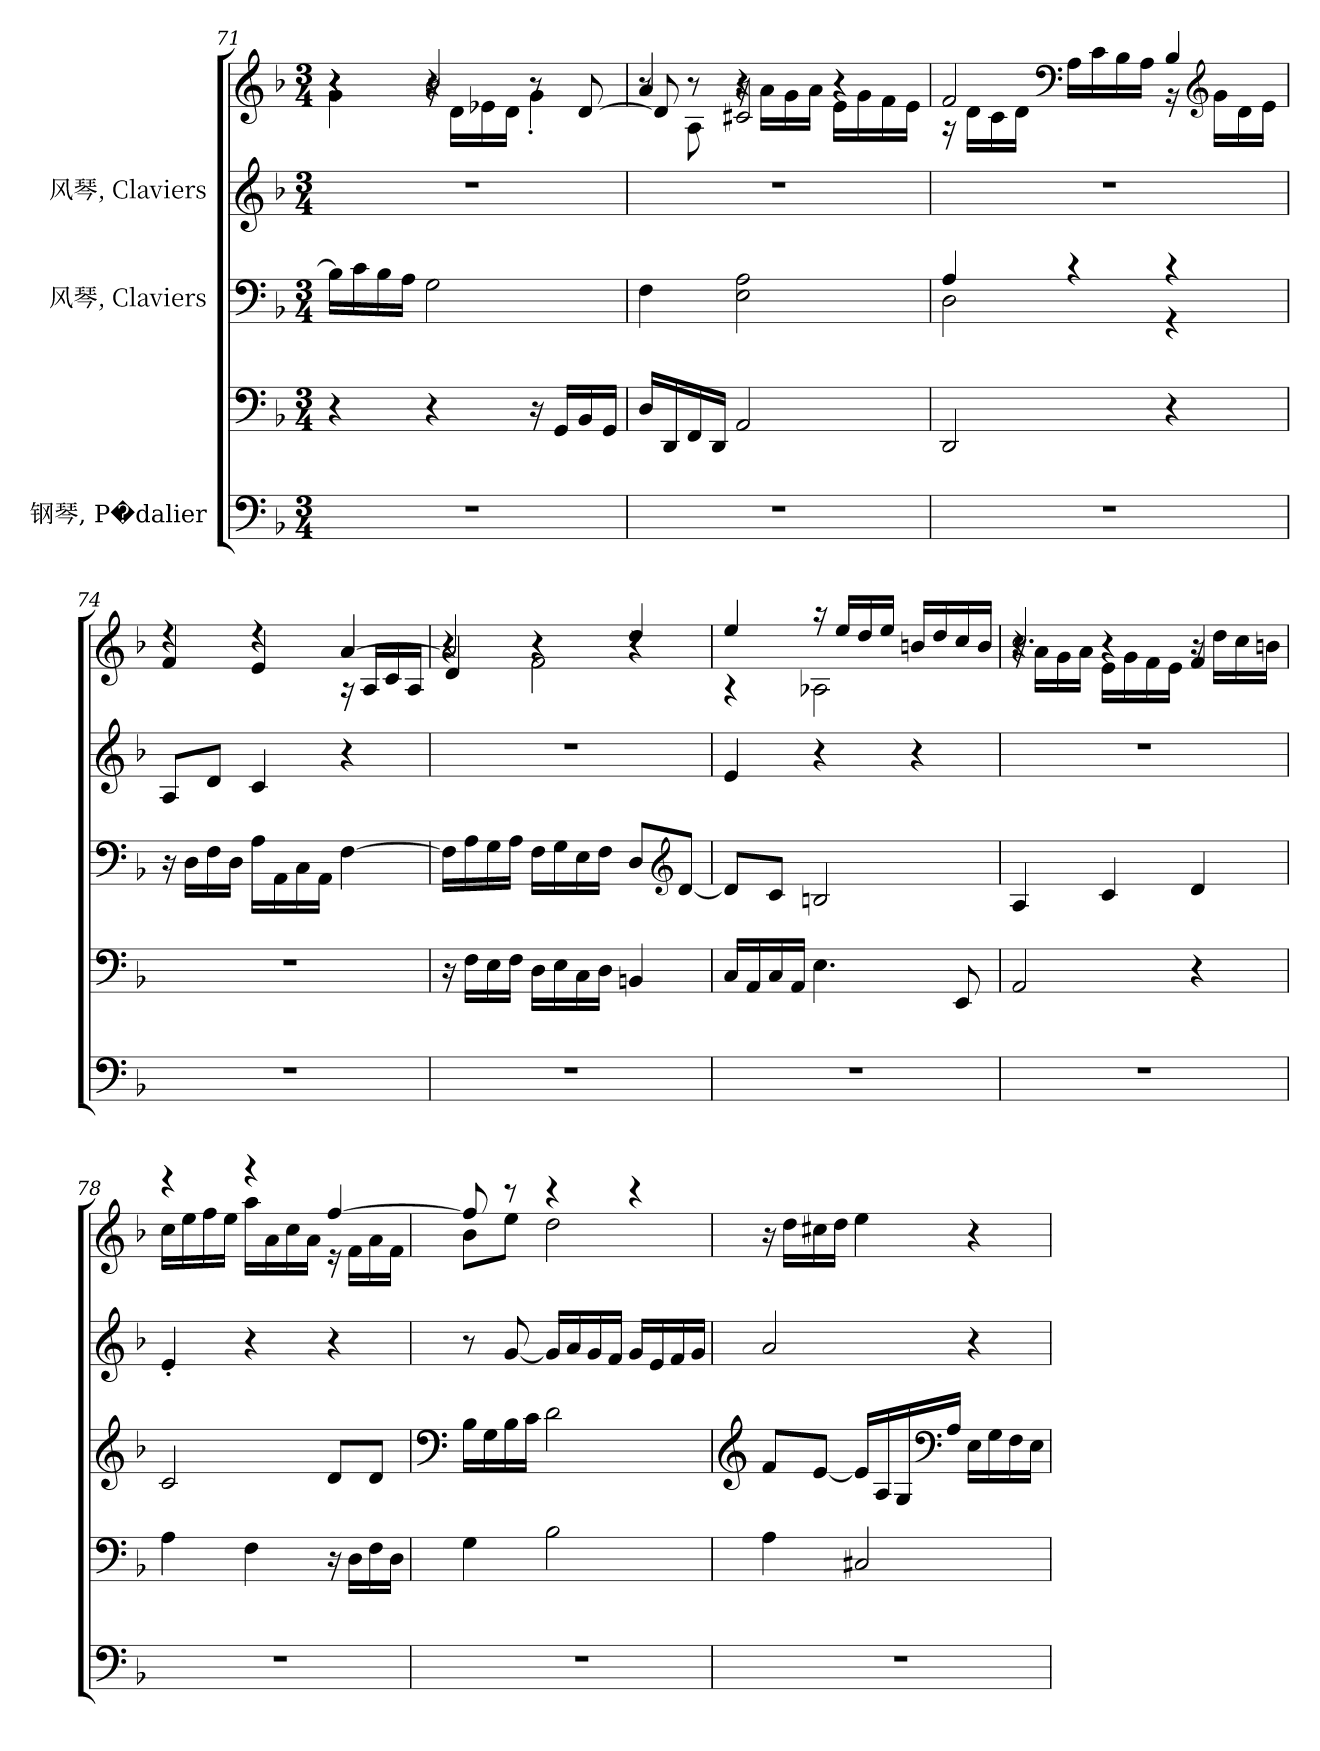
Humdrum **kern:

**kern	**kern	**kern	**kern	**kern
*part3	*part3	*part2	*part1	*part1
*staff5	*staff4	*staff3	*staff2	*staff1
*I"钢琴, P�dalier	*	*I"风琴, Claviers	*I"风琴, Claviers	*
!!LO:LB:g=z
*clefF4	*clefF4	*clefF4	*clefG2	*clefG2
*k[b-]	*k[b-]	*k[b-]	*k[b-]	*k[b-]
*M3/4	*M3/4	*M3/4	*M3/4	*M3/4
=71	=71	=71	=71	=71
*	*	*	*	*^
*	*	*	*	*	*^
2.r	4r	16B-\LL]	2.r	4r	4g\	4r
.	.	16c\	.	.	.	.
.	.	16B-\	.	.	.	.
.	.	16A\JJ	.	.	.	.
.	4r	2G\	.	2b-/	16r	4r
.	.	.	.	.	16d\LL	.
.	.	.	.	.	16e-X\	.
.	.	.	.	.	16d\JJ	.
.	16r	.	.	.	4g'\	8r
.	16GG/LL	.	.	.	.	.
.	16BB-/	.	.	.	.	[8d/
.	16GG/JJ	.	.	.	.	.
=72	=72	=72	=72	=72	=72	=72
2.r	16D/LL	4F\	2.r	4a/	8r	8d/]
.	16DD/	.	.	.	.	.
.	16FF/	.	.	.	8A\	8r
.	16DD/JJ	.	.	.	.	.
.	2AA/	2E\ 2A\	.	2c#X/	16r	4r
.	.	.	.	.	16a\LL	.
.	.	.	.	.	16g\	.
.	.	.	.	.	16a\JJ	.
.	.	.	.	.	16e\LL	4r
.	.	.	.	.	16g\	.
.	.	.	.	.	16f\	.
.	.	.	.	.	16e\JJ	.
*	*	*	*	*	*v	*v
=73	=73	=73	=73	=73	=73
*	*	*^	*	*	*
2.r	2DD/	4A/	2D\	2.r	2f/	16r
.	.	.	.	.	.	16d\LL
.	.	.	.	.	.	16c\
.	.	.	.	.	.	16d\JJ
*	*	*	*	*	*clefF4	*
.	.	4r	.	.	.	16A\LL
.	.	.	.	.	.	16c\
.	.	.	.	.	.	16B-\
.	.	.	.	.	.	16A\JJ
.	4r	4r	4r	.	4B-/	16r
*	*	*	*	*	*clefG2	*
.	.	.	.	.	.	16g\LL
.	.	.	.	.	.	16d\
.	.	.	.	.	.	16e\JJ
*	*	*v	*v	*	*	*
!!LO:PB:g=z	!!
=74	=74	=74	=74	=74	=74
2.r	2.r	16r	8A/L	4r	4f/
.	.	16D\LL	.	.	.
.	.	16F\	8d/J	.	.
.	.	16D\JJ	.	.	.
.	.	16A\LL	4c/	4r	4e/
.	.	16AA\	.	.	.
.	.	16C\	.	.	.
.	.	16AA\JJ	.	.	.
.	.	[4F\	4r	[4a/	16r
.	.	.	.	.	16A/LL
.	.	.	.	.	16c/
.	.	.	.	.	16A/JJ
=75	=75	=75	=75	=75	=75
*	*	*	*	*	*^
2.r	16r	16F\LL]	2.r	2a/]	4r	4d/
.	16F\LL	16A\	.	.	.	.
.	16E\	16G\	.	.	.	.
.	16F\JJ	16A\JJ	.	.	.	.
.	16D\LL	16F\LL	.	.	2f\	4r
.	16E\	16G\	.	.	.	.
.	16C\	16E\	.	.	.	.
.	16D\JJ	16F\JJ	.	.	.	.
.	4BBn/	8D/L	.	4r	.	4dd/
*	*	*clefG2	*	*	*	*
.	.	[8d/J	.	.	.	.
*	*	*	*	*	*v	*v
=76	=76	=76	=76	=76	=76
2.r	16C/LL	8d/L]	4e/	4ee/	4r
.	16AA/	.	.	.	.
.	16C/	8c/J	.	.	.
.	16AA/JJ	.	.	.	.
.	4.E\	2Bn/	4r	16r	2A-X\
.	.	.	.	16ee/LL	.
.	.	.	.	16dd/	.
.	.	.	.	16ee/JJ	.
.	.	.	4r	16bn/LL	.
.	.	.	.	16dd/	.
.	8EE/	.	.	16cc/	.
.	.	.	.	16b/JJ	.
!!LO:LB:g=z
=77	=77	=77	=77	=77	=77
*	*	*	*	*	*^
2.r	2AA/	4A/	2.r	2.cc/	16r	4r
.	.	.	.	.	16a\LL	.
.	.	.	.	.	16g\	.
.	.	.	.	.	16a\JJ	.
.	.	4c/	.	.	16e\LL	4r
.	.	.	.	.	16g\	.
.	.	.	.	.	16f\	.
.	.	.	.	.	16e\JJ	.
.	4r	4d/	.	.	16r	4f/
.	.	.	.	.	16dd\LL	.
.	.	.	.	.	16cc\	.
.	.	.	.	.	16bn\JJ	.
*	*	*	*	*	*v	*v
=78	=78	=78	=78	=78	=78
2.r	4A\	2c/	4e'/	4r	16cc\LL
.	.	.	.	.	16ee\
.	.	.	.	.	16ff\
.	.	.	.	.	16ee\JJ
.	4F\	.	4r	4r	16aa\LL
.	.	.	.	.	16a\
.	.	.	.	.	16cc\
.	.	.	.	.	16a\JJ
.	16r	8d/L	4r	[4ff/	16r
.	16D\LL	.	.	.	16f\LL
.	16F\	8d/J	.	.	16a\
.	16D\JJ	.	.	.	16f\JJ
=79	=79	=79	=79	=79	=79
*	*	*clefF4	*	*	*
2.r	4G\	16B-\LL	8r	8ff/]	8b-\L
.	.	16G\	.	.	.
.	.	16B-\	[8g/	8r	8ee\J
.	.	16c\JJ	.	.	.
.	2B-\	2d\	16g/LL]	4r	2dd\
.	.	.	16a/	.	.
.	.	.	16g/	.	.
.	.	.	16f/JJ	.	.
.	.	.	16g/LL	4r	.
.	.	.	16e/	.	.
.	.	.	16f/	.	.
.	.	.	16g/JJ	.	.
*	*	*	*	*v	*v
!!LO:PB:g=z
=80	=80	=80	=80	=80
*	*	*clefG2	*	*
2.r	4A\	8f/L	2a/	16r
.	.	.	.	16dd\LL
.	.	[8e/J	.	16cc#X\
.	.	.	.	16dd\JJ
.	2C#X/	16e/LL]	.	4ee\
.	.	16A/	.	.
.	.	16G/	.	.
*	*	*clefF4	*	*
.	.	16A/JJ	.	.
.	.	16E\LL	4r	4r
.	.	16G\	.	.
.	.	16F\	.	.
.	.	16E\JJ	.	.
=	=	=	=	=
*-	*-	*-	*-	*-
